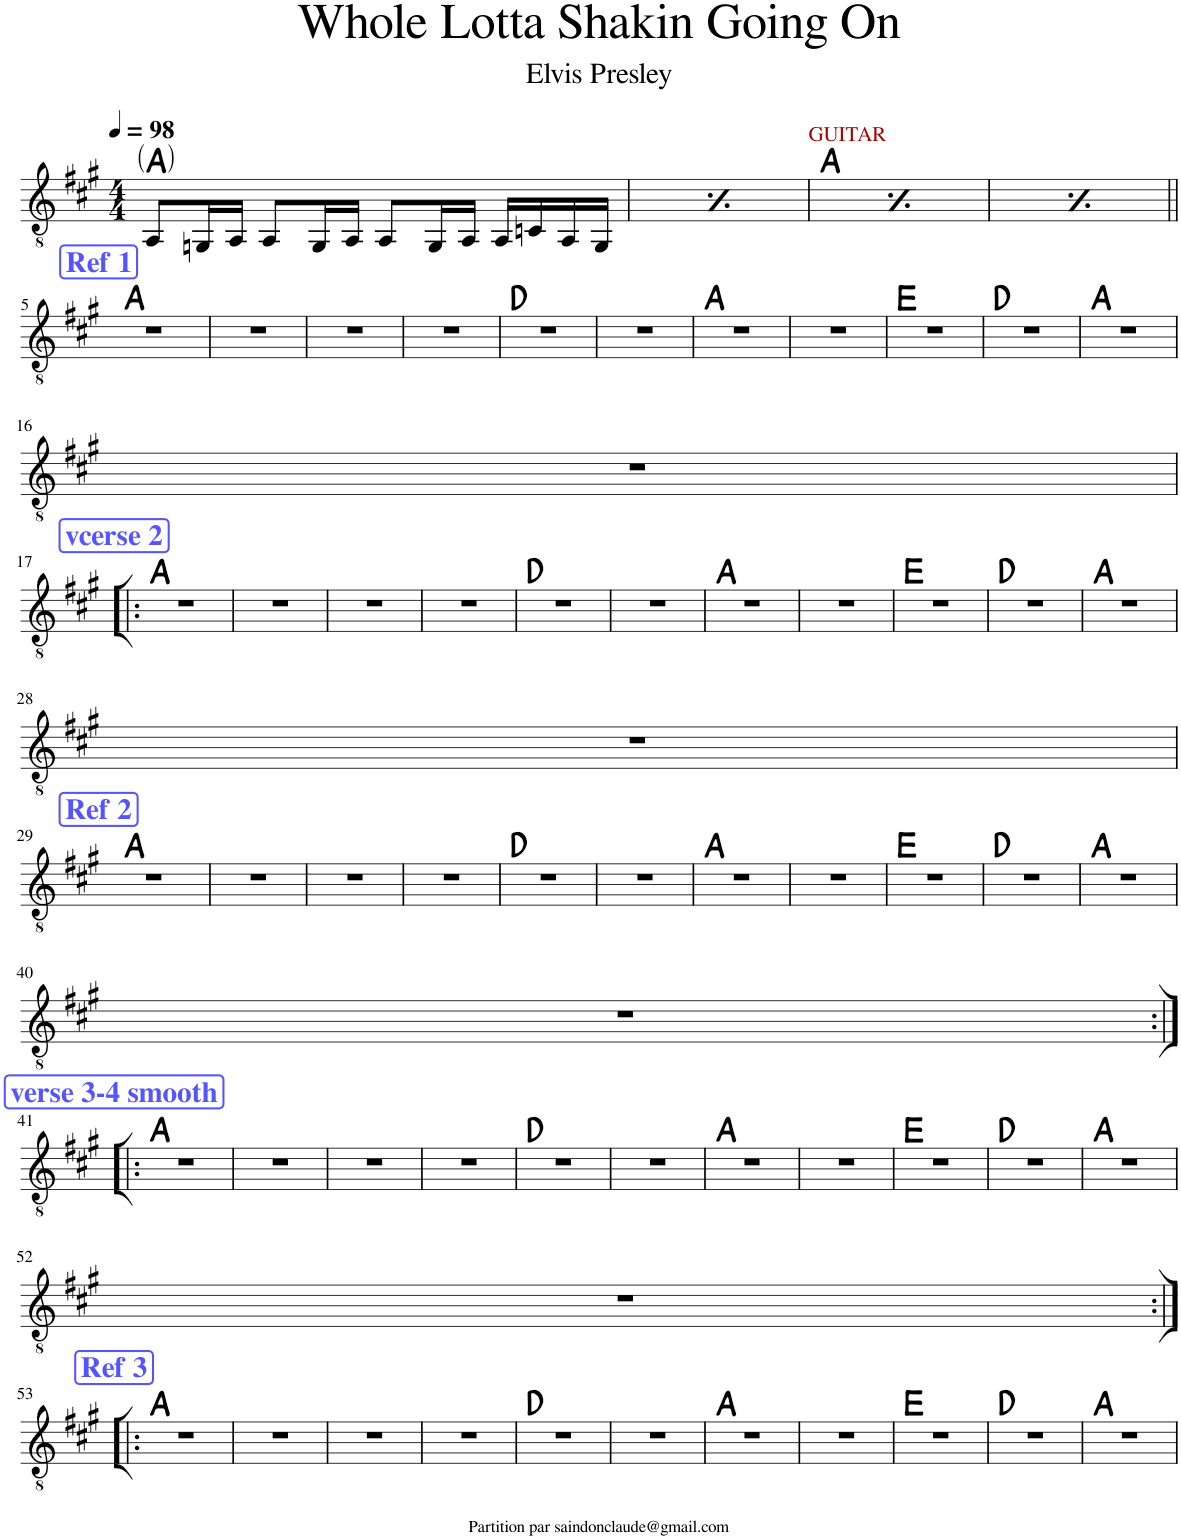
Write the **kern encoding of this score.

**kern	**harte
*part1	*part1
*staff1	*
*I"Classical Guitar	*
*I'Guit.	*
*clefGv2	*
*k[f#c#g#]	*
*M4/4	*
*MM98	*
=1	=1
8AA/L	A:maj
16GGn/L	.
16AA/JJ	.
8AA/L	.
16GG/L	.
16AA/JJ	.
8AA/L	.
16GG/L	.
16AA/JJ	.
16AA/LL	.
16Cn/	.
16AA/	.
16GG/JJ	.
=2	=2
*MM98	*
8AA/L	A:maj
16GGn/L	.
16AA/JJ	.
8AA/L	.
16GG/L	.
16AA/JJ	.
8AA/L	.
16GG/L	.
16AA/JJ	.
16AA/LL	.
16Cn/	.
16AA/	.
16GG/JJ	.
=3	=3
*MM98	*
8AA/L	A:maj
16GGn/L	.
16AA/JJ	.
8AA/L	.
16GG/L	.
16AA/JJ	.
8AA/L	.
16GG/L	.
16AA/JJ	.
16AA/LL	.
16Cn/	.
16AA/	.
16GG/JJ	.
=4	=4
*MM98	*
8AA/L	A:maj
16GGn/L	.
16AA/JJ	.
8AA/L	.
16GG/L	.
16AA/JJ	.
8AA/L	.
16GG/L	.
16AA/JJ	.
16AA/LL	.
16Cn/	.
16AA/	.
16GG/JJ	.
!!LO:LB:g=z
!!LO:REH:place=s1:a:B:cj:color=#5555FF:fs=14:t=Ref 1
=5||	=5||
1r	A:maj
=6	=6
1r	.
=7	=7
1r	.
=8	=8
1r	.
=9	=9
1r	D:maj
=10	=10
1r	.
=11	=11
1r	A:maj
=12	=12
1r	.
=13	=13
1r	E:maj
=14	=14
1r	D:maj
=15	=15
1r	A:maj
!!LO:LB:g=z
=16	=16
1r	.
!!LO:LB:g=z
!!LO:REH:place=s1:a:B:cj:color=#5555FF:fs=14:t=vcerse 2
=17!|:	=17!|:
1r	A:maj
=18	=18
1r	.
=19	=19
1r	.
=20	=20
1r	.
=21	=21
1r	D:maj
=22	=22
1r	.
=23	=23
1r	A:maj
=24	=24
1r	.
=25	=25
1r	E:maj
=26	=26
1r	D:maj
=27	=27
1r	A:maj
!!LO:LB:g=z
=28	=28
1r	.
!!LO:LB:g=z
!!LO:REH:place=s1:a:B:cj:color=#5555FF:fs=14:t=Ref 2
=29	=29
1r	A:maj
=30	=30
1r	.
=31	=31
1r	.
=32	=32
1r	.
=33	=33
1r	D:maj
=34	=34
1r	.
=35	=35
1r	A:maj
=36	=36
1r	.
=37	=37
1r	E:maj
=38	=38
1r	D:maj
=39	=39
1r	A:maj
!!LO:LB:g=z
=40	=40
1r	.
!!LO:LB:g=z
!!LO:REH:place=s1:a:B:cj:color=#5555FF:fs=14:t=verse 3-4 smooth
=41:|!|:	=41:|!|:
1r	A:maj
=42	=42
1r	.
=43	=43
1r	.
=44	=44
1r	.
=45	=45
1r	D:maj
=46	=46
1r	.
=47	=47
1r	A:maj
=48	=48
1r	.
=49	=49
1r	E:maj
=50	=50
1r	D:maj
=51	=51
1r	A:maj
!!LO:LB:g=z
=52	=52
1r	.
!!LO:LB:g=z
!!LO:REH:place=s1:a:B:cj:color=#5555FF:fs=14:t=Ref 3
=53:|!|:	=53:|!|:
1r	A:maj
=54	=54
1r	.
=55	=55
1r	.
=56	=56
1r	.
=57	=57
1r	D:maj
=58	=58
1r	.
=59	=59
1r	A:maj
=60	=60
1r	.
=61	=61
1r	E:maj
=62	=62
1r	D:maj
=63	=63
1r	A:maj
=	=
*-	*-
